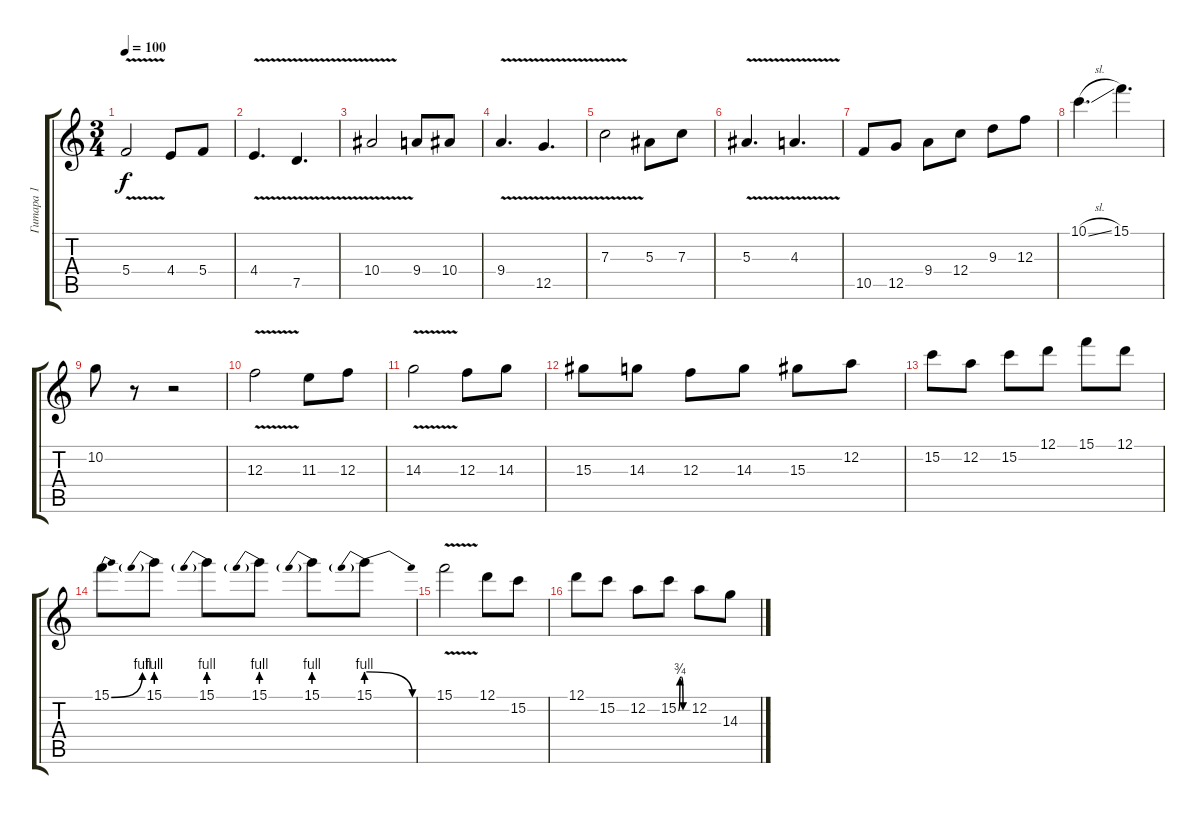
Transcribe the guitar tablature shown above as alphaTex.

\track ("Гитара 1" "Гитара 1") {instrument overdrivenguitar}
\staff {score tabs}
\tuning (D4 A3 F3 C3 G2 D2) {hide}
\ts (3 4)
\tempo 100
\clef g2
\ks c
5.4{v}.2{dy f} 4.4.8 5.4.8 |
4.4{v}.4{d} 7.5{v}.4{d} |
10.4{v}.2 9.4.8 10.4.8 |
9.4{v}.4{d} 12.5{v}.4{d} |
7.3{v}.2 5.3.8 7.3.8 |
5.3{v}.4{d} 4.3{v}.4{d} |
10.5.8 12.5.8 9.4.8 12.4.8 9.3.8 12.3.8 |
10.1{sl}.4{d} 15.1.4{d} |
10.2.8 r.8 r.2 |
12.3{v}.2 11.3.8 12.3.8 |
14.3{v}.2 12.3.8 14.3.8 |
15.3.8 14.3.8 12.3.8 14.3.8 15.3.8 12.2.8 |
15.2.8 12.2.8 15.2.8 12.1.8 15.1.8 12.1.8 |
15.1{be (bend 0 0 60 4)}.8 15.1{be (prebend 0 4 60 4)}.8 15.1{be (prebend 0 4 60 4)}.8 15.1{be (prebend 0 4 60 4)}.8 15.1{be (prebend 0 4 60 4)}.8 15.1{be (prebendrelease 0 4 60 0)}.8 |
15.1{v}.2 12.1.8 15.2.8 |
12.1.8 15.2.8 12.2.8 15.2{be (custom 0 0 10 3 20 3 30 0 60 0)}.8 12.2.8 14.3.8
